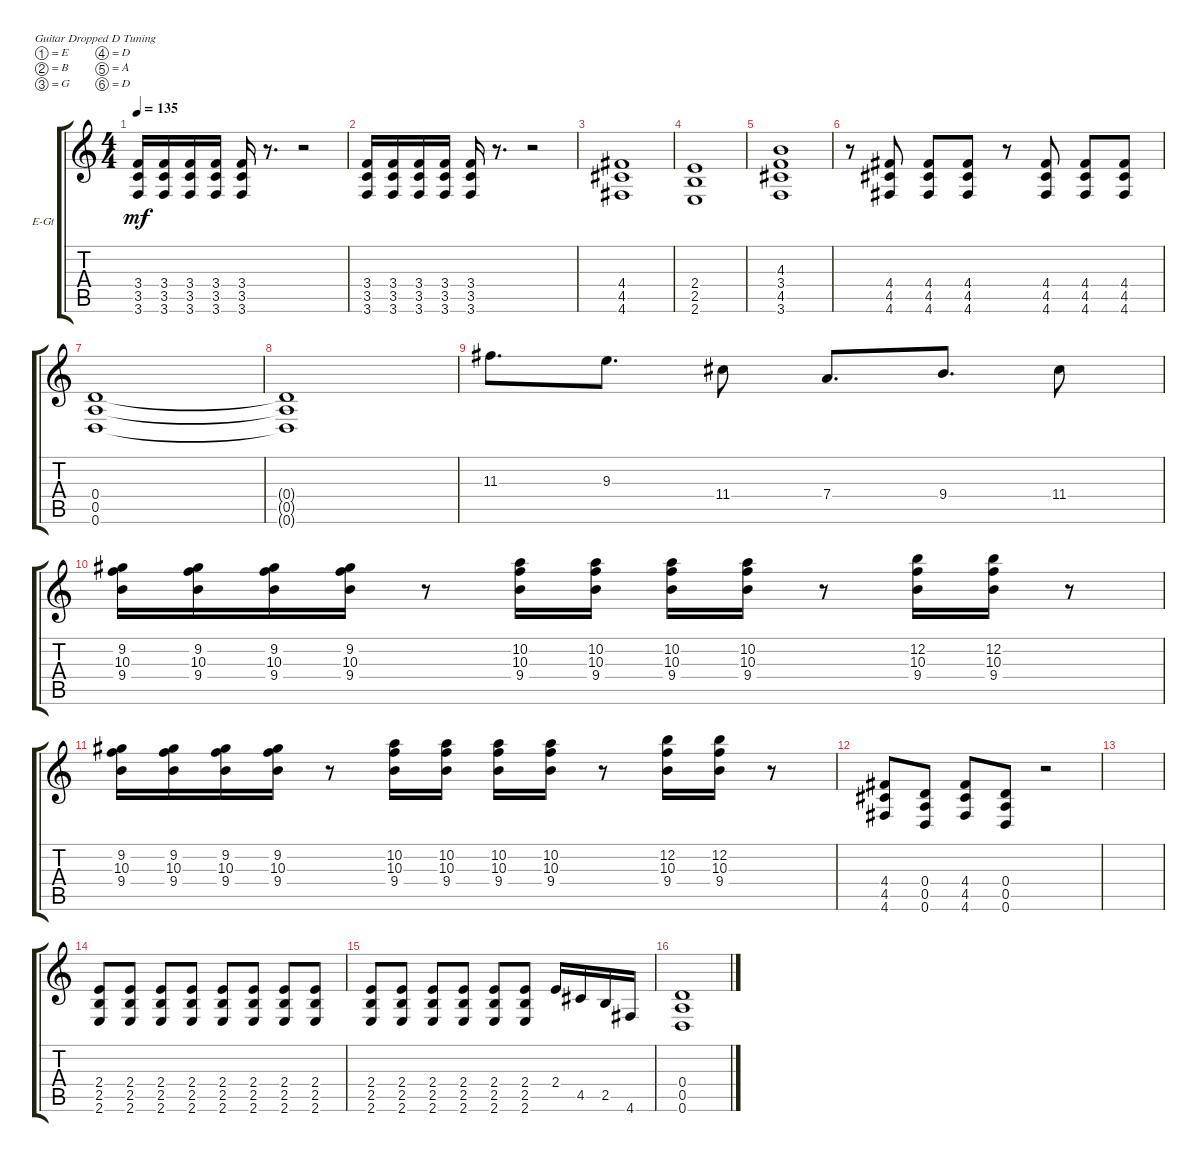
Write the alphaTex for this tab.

\defaultSystemsLayout 4
\bracketExtendMode groupsimilarinstruments
\firstSystemTrackNameOrientation horizontal
\otherSystemsTrackNameOrientation horizontal
\track ("Electric Guitar" "E-Gt") {instrument electricguitarclean}
\staff {score tabs}
\tuning (E4 B3 G3 D3 A2 D2)
\ts (4 4)
\tempo 135
\clef g2
\ks c
(3.6 3.5 3.4).16{dy mf} (3.4 3.5 3.6).16 (3.6 3.5 3.4).16 (3.4 3.5 3.6).16 (3.4 3.5 3.6).16 r.8{d} r.2 |
(3.6 3.5 3.4).16 (3.4 3.5 3.6).16 (3.6 3.5 3.4).16 (3.4 3.5 3.6).16 (3.4 3.5 3.6).16 r.8{d} r.2 |
(4.6 4.5 4.4).1 |
(2.4 2.5 2.6).1 |
(3.6 4.5 3.4 4.3).1 |
r.8 (4.4 4.5 4.6).8 (4.4 4.5 4.6).8 (4.4 4.5 4.6).8 r.8 (4.6 4.5 4.4).8 (4.6 4.5 4.4).8 (4.6 4.5 4.4).8 |
(0.6 0.5 0.4).1 |
(0.6{t} 0.5{t} 0.4{t}).1 |
11.3.8{d} 9.3.8{d} 11.4.8 7.4.8{d} 9.4.8{d} 11.4.8 |
(9.4 10.3 9.2).16 (9.4 10.3 9.2).16 (9.4 10.3 9.2).16 (9.4 10.3 9.2).16 r.8 (9.4 10.3 10.2).16 (9.4 10.3 10.2).16 (9.4 10.3 10.2).16 (9.4 10.3 10.2).16 r.8 (9.4 10.3 12.2).16 (9.4 10.3 12.2).16 r.8 |
(9.4 10.3 9.2).16 (9.4 10.3 9.2).16 (9.4 10.3 9.2).16 (9.4 10.3 9.2).16 r.8 (9.4 10.3 10.2).16 (9.4 10.3 10.2).16 (9.4 10.3 10.2).16 (9.4 10.3 10.2).16 r.8 (9.4 10.3 12.2).16 (9.4 10.3 12.2).16 r.8 |
(4.6 4.5 4.4).8 (0.4 0.5 0.6).8 (4.6 4.5 4.4).8 (0.4 0.5 0.6).8 r.2 |
|
(2.6 2.5 2.4).8 (2.4 2.5 2.6).8 (2.6 2.5 2.4).8 (2.4 2.5 2.6).8 (2.6 2.5 2.4).8 (2.4 2.5 2.6).8 (2.6 2.5 2.4).8 (2.4 2.5 2.6).8 |
(2.6 2.5 2.4).8 (2.4 2.5 2.6).8 (2.6 2.5 2.4).8 (2.4 2.5 2.6).8 (2.6 2.5 2.4).8 (2.4 2.5 2.6).8 2.4.16 4.5.16 2.5.16 4.6.16 |
(0.6 0.5 0.4).1
